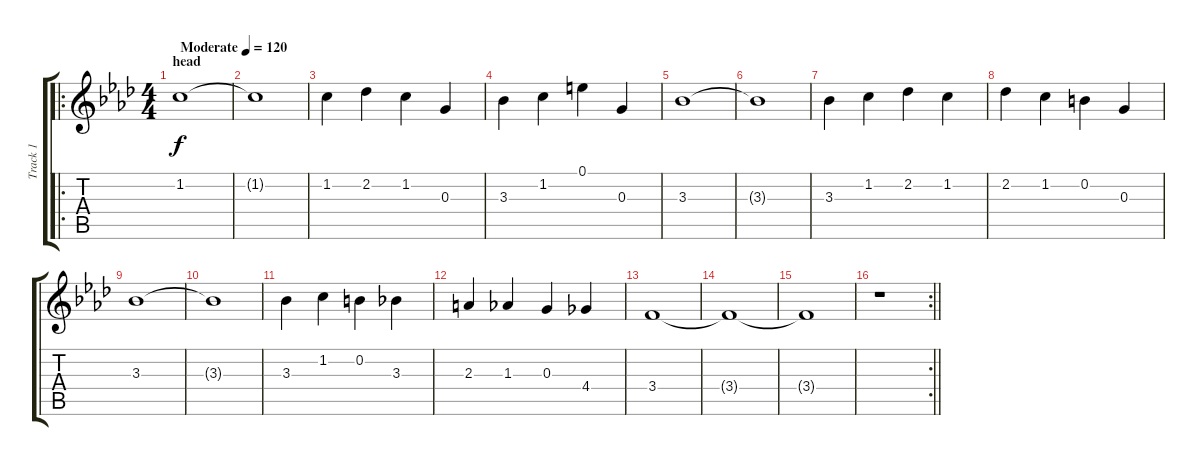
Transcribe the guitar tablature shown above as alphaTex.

\track ("Track 1" "Track 1") {instrument electricguitarjazz}
\staff {score tabs}
\tuning (E4 B3 G3 D3 A2 E2) {hide}
\ro
\ts (4 4)
\section ("" "head")
\tempo (120 "Moderate")
\clef g2
\ks ab
1.2.1{dy f instrument electricguitarjazz} |
1.2{t}.1 |
1.2.4 2.2.4 1.2.4 0.3.4 |
3.3.4 1.2.4 0.1.4 0.3.4 |
3.3.1 |
3.3{t}.1 |
3.3.4 1.2.4 2.2.4 1.2.4 |
2.2.4 1.2.4 0.2.4 0.3.4 |
3.3.1 |
3.3{t}.1 |
3.3.4 1.2.4 0.2.4 3.3.4 |
2.3.4 1.3.4 0.3.4 4.4.4 |
3.4.1 |
3.4{t}.1 |
3.4{t}.1 |
\rc 2
\barLineRight lightlight
r.1
